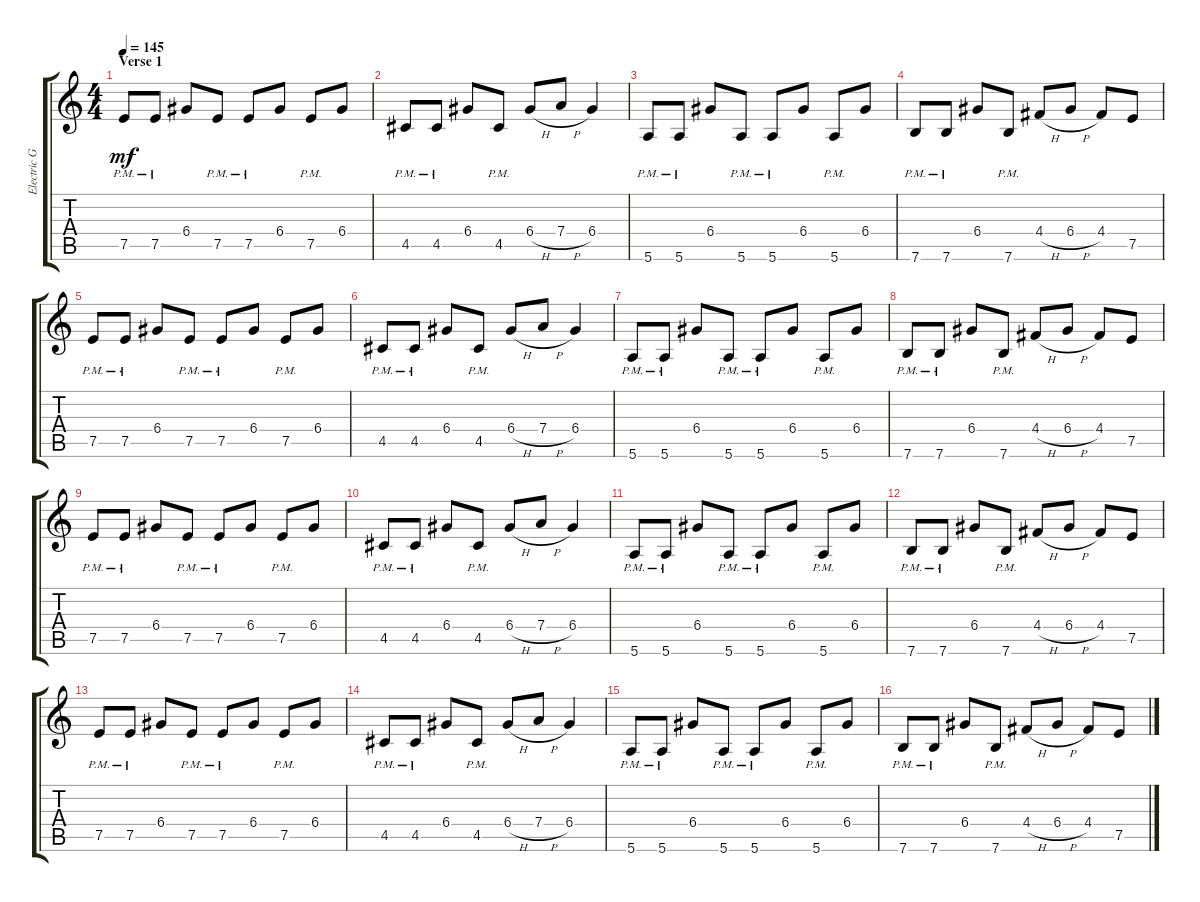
\track ("Electric Guitar" "Electric G") {instrument overdrivenguitar}
\staff {score tabs}
\tuning (E4 B3 G3 D3 A2 E2) {hide}
\ts (4 4)
\section ("" "Verse 1")
\tempo 145
\clef g2
\ks c
7.5{pm}.8{dy mf} 7.5{pm}.8 6.4.8 7.5{pm}.8 7.5{pm}.8 6.4.8 7.5{pm}.8 6.4.8 |
4.5{pm}.8 4.5{pm}.8 6.4.8 4.5{pm}.8 6.4{h}.8 7.4{h}.8 6.4.4 |
5.6{pm}.8 5.6{pm}.8 6.4.8 5.6{pm}.8 5.6{pm}.8 6.4.8 5.6{pm}.8 6.4.8 |
7.6{pm}.8 7.6{pm}.8 6.4.8 7.6{pm}.8 4.4{h}.8 6.4{h}.8 4.4.8 7.5.8 |
7.5{pm}.8 7.5{pm}.8 6.4.8 7.5{pm}.8 7.5{pm}.8 6.4.8 7.5{pm}.8 6.4.8 |
4.5{pm}.8 4.5{pm}.8 6.4.8 4.5{pm}.8 6.4{h}.8 7.4{h}.8 6.4.4 |
5.6{pm}.8 5.6{pm}.8 6.4.8 5.6{pm}.8 5.6{pm}.8 6.4.8 5.6{pm}.8 6.4.8 |
7.6{pm}.8 7.6{pm}.8 6.4.8 7.6{pm}.8 4.4{h}.8 6.4{h}.8 4.4.8 7.5.8 |
7.5{pm}.8 7.5{pm}.8 6.4.8 7.5{pm}.8 7.5{pm}.8 6.4.8 7.5{pm}.8 6.4.8 |
4.5{pm}.8 4.5{pm}.8 6.4.8 4.5{pm}.8 6.4{h}.8 7.4{h}.8 6.4.4 |
5.6{pm}.8 5.6{pm}.8 6.4.8 5.6{pm}.8 5.6{pm}.8 6.4.8 5.6{pm}.8 6.4.8 |
7.6{pm}.8 7.6{pm}.8 6.4.8 7.6{pm}.8 4.4{h}.8 6.4{h}.8 4.4.8 7.5.8 |
7.5{pm}.8 7.5{pm}.8 6.4.8 7.5{pm}.8 7.5{pm}.8 6.4.8 7.5{pm}.8 6.4.8 |
4.5{pm}.8 4.5{pm}.8 6.4.8 4.5{pm}.8 6.4{h}.8 7.4{h}.8 6.4.4 |
5.6{pm}.8 5.6{pm}.8 6.4.8 5.6{pm}.8 5.6{pm}.8 6.4.8 5.6{pm}.8 6.4.8 |
7.6{pm}.8 7.6{pm}.8 6.4.8 7.6{pm}.8 4.4{h}.8 6.4{h}.8 4.4.8 7.5.8
